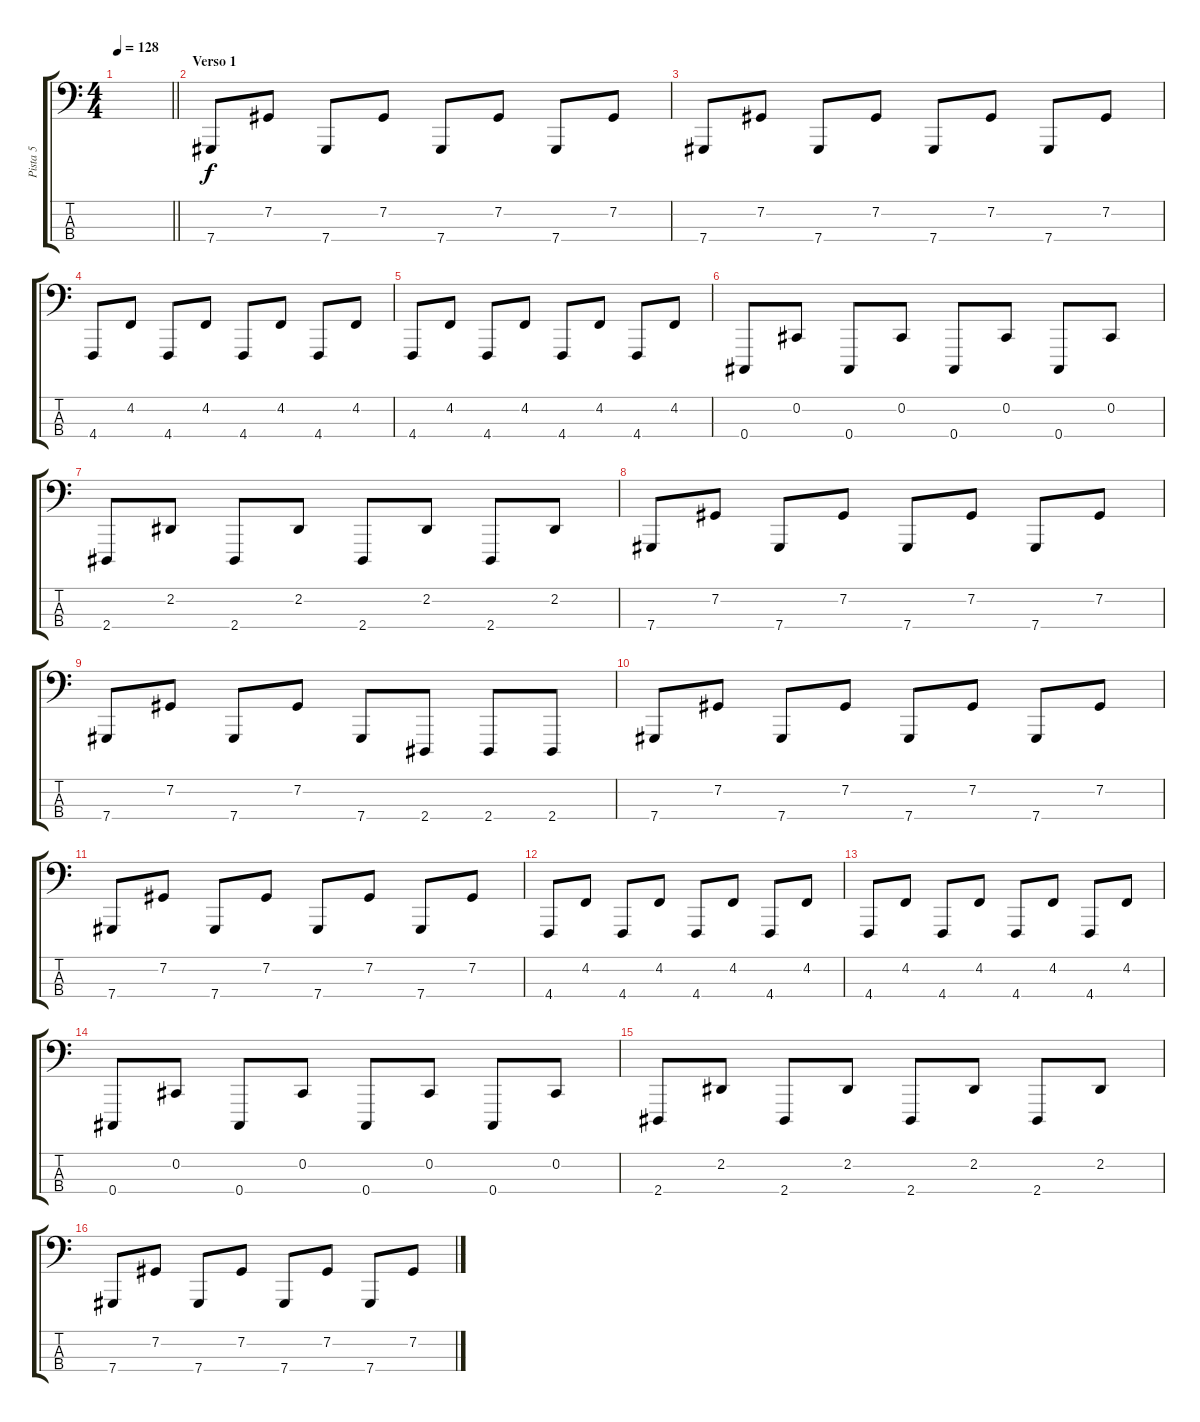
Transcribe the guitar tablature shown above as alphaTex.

\track ("Pista 5" "Pista 5") {instrument lead8bassandlead}
\staff {score tabs}
\tuning (Gb2 Db2 Ab1 Db1) {hide}
\ts (4 4)
\tempo 128
\clef f4
\barLineRight lightlight
\ks c
|
\section ("" "Verso 1")
7.4.8 7.2.8 7.4.8 7.2.8 7.4.8 7.2.8 7.4.8 7.2.8 |
7.4.8 7.2.8 7.4.8 7.2.8 7.4.8 7.2.8 7.4.8 7.2.8 |
4.4.8 4.2.8 4.4.8 4.2.8 4.4.8 4.2.8 4.4.8 4.2.8 |
4.4.8 4.2.8 4.4.8 4.2.8 4.4.8 4.2.8 4.4.8 4.2.8 |
0.4.8 0.2.8 0.4.8 0.2.8 0.4.8 0.2.8 0.4.8 0.2.8 |
2.4.8 2.2.8 2.4.8 2.2.8 2.4.8 2.2.8 2.4.8 2.2.8 |
7.4.8 7.2.8 7.4.8 7.2.8 7.4.8 7.2.8 7.4.8 7.2.8 |
7.4.8 7.2.8 7.4.8 7.2.8 7.4.8 2.4.8 2.4.8 2.4.8 |
7.4.8 7.2.8 7.4.8 7.2.8 7.4.8 7.2.8 7.4.8 7.2.8 |
7.4.8 7.2.8 7.4.8 7.2.8 7.4.8 7.2.8 7.4.8 7.2.8 |
4.4.8 4.2.8 4.4.8 4.2.8 4.4.8 4.2.8 4.4.8 4.2.8 |
4.4.8 4.2.8 4.4.8 4.2.8 4.4.8 4.2.8 4.4.8 4.2.8 |
0.4.8 0.2.8 0.4.8 0.2.8 0.4.8 0.2.8 0.4.8 0.2.8 |
2.4.8 2.2.8 2.4.8 2.2.8 2.4.8 2.2.8 2.4.8 2.2.8 |
7.4.8 7.2.8 7.4.8 7.2.8 7.4.8 7.2.8 7.4.8 7.2.8
